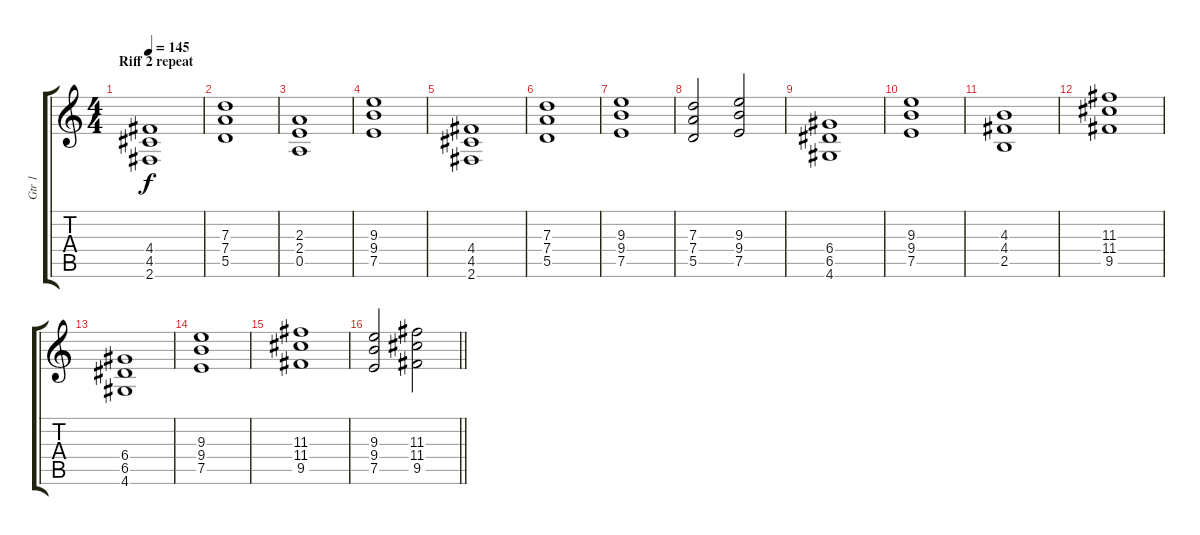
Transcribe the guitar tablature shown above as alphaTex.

\track ("Gtr 1" "Gtr 1") {instrument distortionguitar}
\staff {score tabs}
\tuning (E4 B3 G3 D3 A2 E2) {hide}
\ts (4 4)
\section ("" "Riff 2 repeat")
\tempo 145
\clef g2
\ks c
(4.4 4.5 2.6).1{dy f volume 8} |
(7.3 7.4 5.5).1 |
(2.3 2.4 0.5).1 |
(9.3 9.4 7.5).1 |
(4.4 4.5 2.6).1 |
(7.3 7.4 5.5).1 |
(9.3 9.4 7.5).1 |
(7.3 7.4 5.5).2 (9.3 9.4 7.5).2 |
(6.4 6.5 4.6).1 |
(9.3 9.4 7.5).1 |
(4.3 4.4 2.5).1 |
(11.3 11.4 9.5).1 |
(6.4 6.5 4.6).1 |
(9.3 9.4 7.5).1 |
(11.3 11.4 9.5).1 |
\barLineRight lightlight
(9.3 9.4 7.5).2 (11.3 11.4 9.5).2
